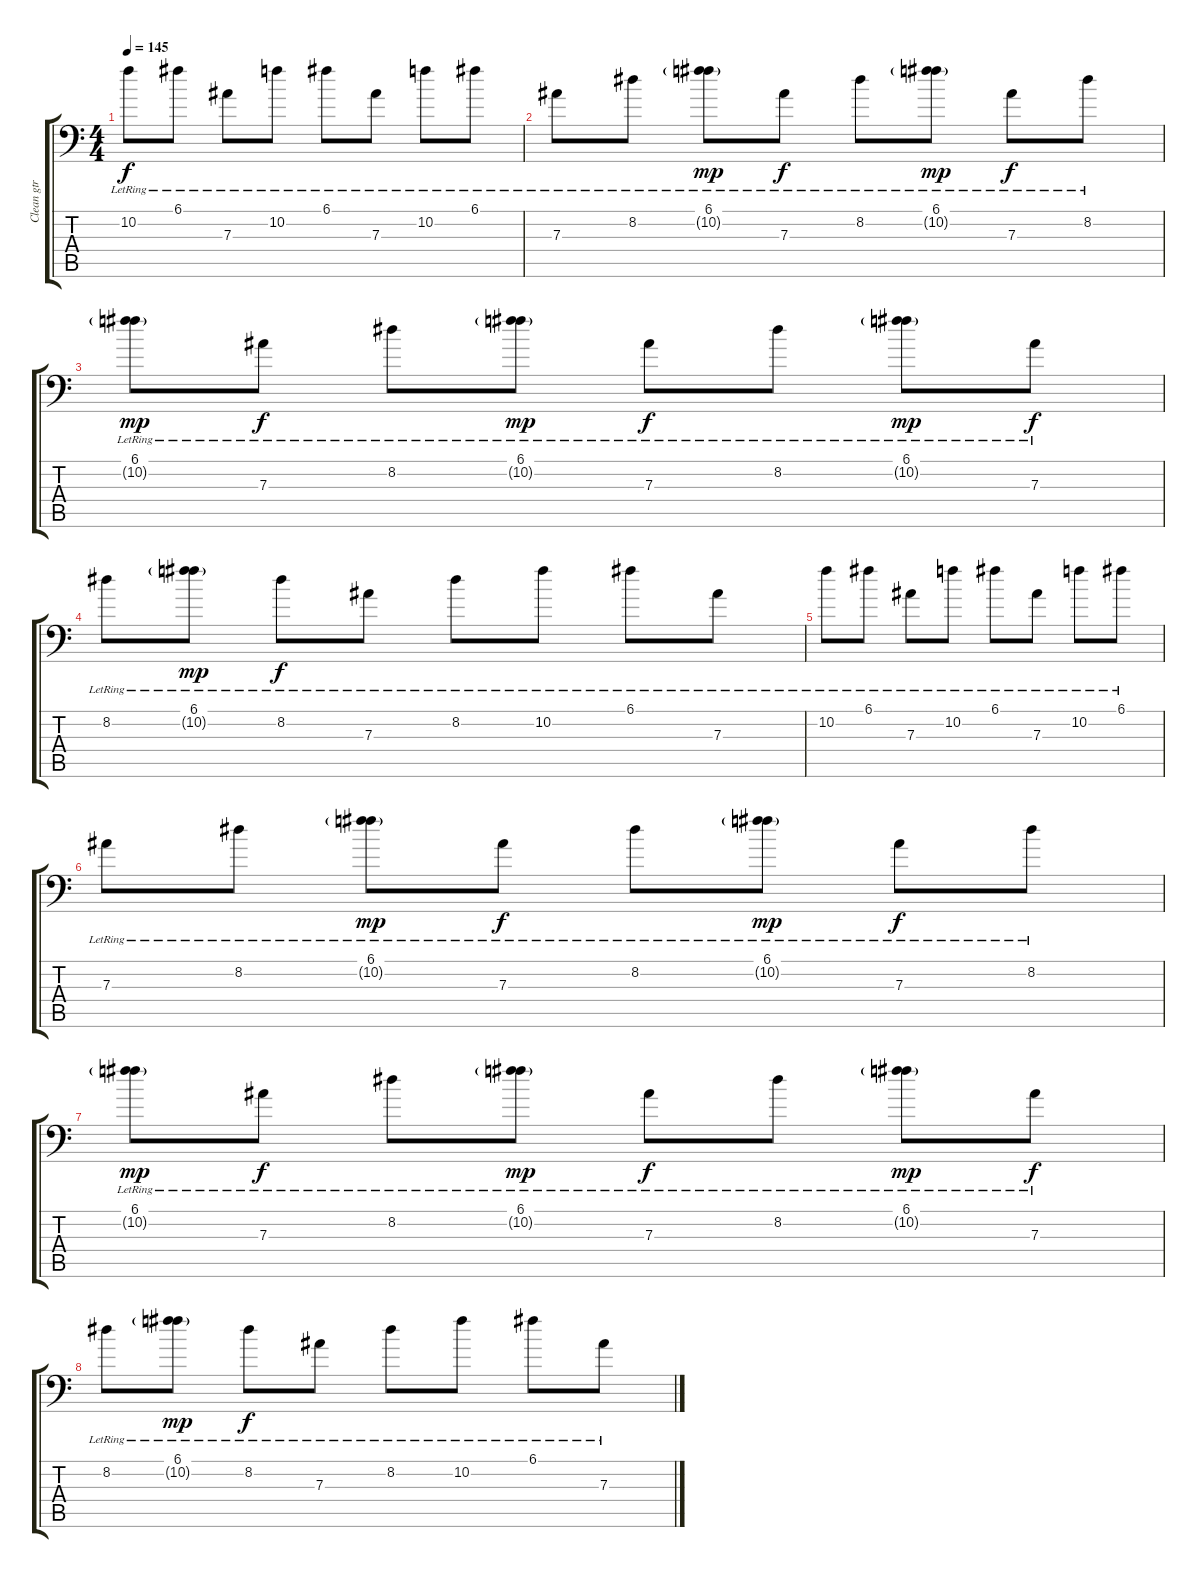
\track ("Clean gtr" "Clean gtr") {instrument electricguitarclean}
\staff {score tabs}
\tuning (C4 G3 Eb3 Bb2 F2 Bb1) {hide}
\ts (4 4)
\tempo 145
\clef f4
\ks c
10.2{lr}.8{dy f} 6.1{lr}.8 7.3{lr}.8 10.2{lr}.8 6.1{lr}.8 7.3{lr}.8 10.2{lr}.8 6.1{lr}.8 |
7.3{lr}.8 8.2{lr}.8 (6.1{lr} 10.2{g}).8{dy mp} 7.3{lr}.8{dy f} 8.2{lr}.8 (6.1{lr} 10.2{g}).8{dy mp} 7.3{lr}.8{dy f} 8.2{lr}.8 |
(6.1{lr} 10.2{g}).8{dy mp} 7.3{lr}.8{dy f} 8.2{lr}.8 (6.1{lr} 10.2{g}).8{dy mp} 7.3{lr}.8{dy f} 8.2{lr}.8 (6.1{lr} 10.2{g}).8{dy mp} 7.3{lr}.8{dy f} |
8.2{lr}.8 (6.1{lr} 10.2{g}).8{dy mp} 8.2{lr}.8{dy f} 7.3{lr}.8 8.2{lr}.8 10.2{lr}.8 6.1{lr}.8 7.3{lr}.8 |
10.2{lr}.8 6.1{lr}.8 7.3{lr}.8 10.2{lr}.8 6.1{lr}.8 7.3{lr}.8 10.2{lr}.8 6.1{lr}.8 |
7.3{lr}.8 8.2{lr}.8 (6.1{lr} 10.2{g}).8{dy mp} 7.3{lr}.8{dy f} 8.2{lr}.8 (6.1{lr} 10.2{g}).8{dy mp} 7.3{lr}.8{dy f} 8.2{lr}.8 |
(6.1{lr} 10.2{g}).8{dy mp} 7.3{lr}.8{dy f} 8.2{lr}.8 (6.1{lr} 10.2{g}).8{dy mp} 7.3{lr}.8{dy f} 8.2{lr}.8 (6.1{lr} 10.2{g}).8{dy mp} 7.3{lr}.8{dy f} |
8.2{lr}.8 (6.1{lr} 10.2{g}).8{dy mp} 8.2{lr}.8{dy f} 7.3{lr}.8 8.2{lr}.8 10.2{lr}.8 6.1{lr}.8 7.3{lr}.8
